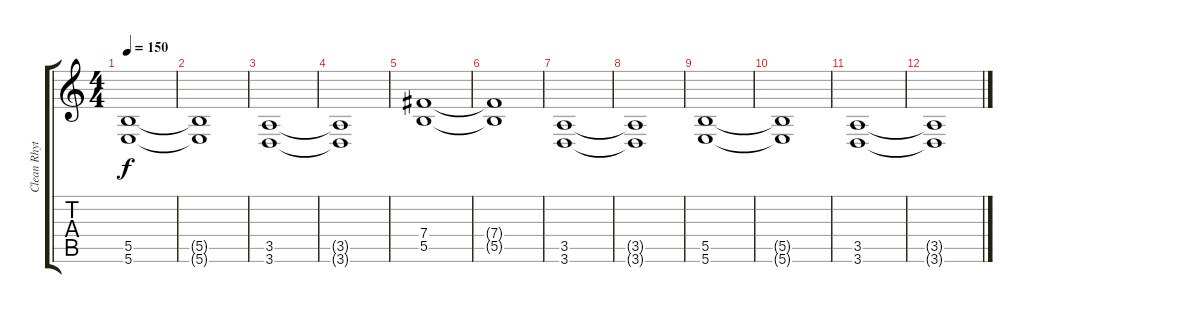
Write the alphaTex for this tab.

\track ("Clean Rhythm" "Clean Rhyt") {instrument acousticguitarsteel}
\staff {score tabs}
\tuning (Db4 Ab3 E3 B2 Gb2 B1) {hide}
\ts (4 4)
\tempo 150
\clef g2
\ks c
(5.5 5.6).1{dy f} |
(5.5{t} 5.6{t}).1 |
(3.5 3.6).1 |
(3.5{t} 3.6{t}).1 |
(7.4 5.5).1 |
(7.4{t} 5.5{t}).1 |
(3.5 3.6).1 |
(3.5{t} 3.6{t}).1 |
(5.5 5.6).1 |
(5.5{t} 5.6{t}).1 |
(3.5 3.6).1 |
(3.5{t} 3.6{t}).1
